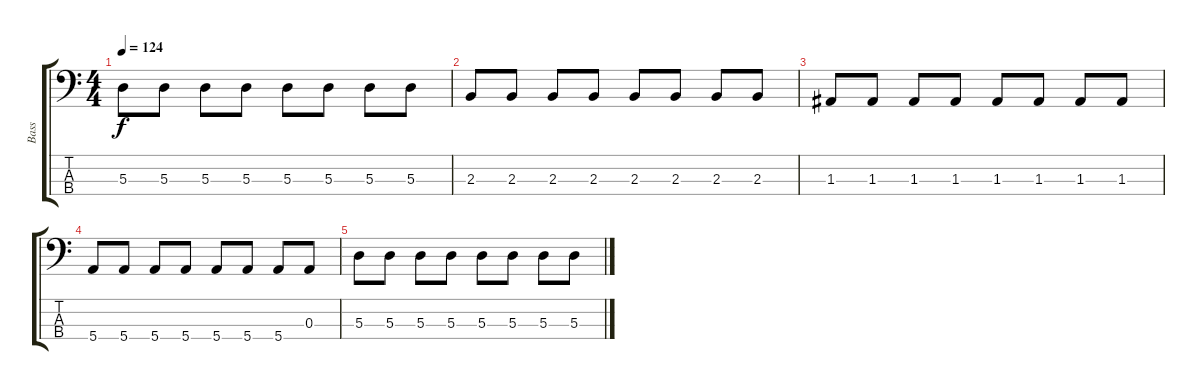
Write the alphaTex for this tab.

\track ("Bass" "Bass") {instrument electricbasspick}
\staff {score tabs}
\tuning (G2 D2 A1 E1) {hide}
\ts (4 4)
\tempo 124
\clef f4
\ks c
5.3.8{dy f} 5.3.8 5.3.8 5.3.8 5.3.8 5.3.8 5.3.8 5.3.8 |
2.3.8 2.3.8 2.3.8 2.3.8 2.3.8 2.3.8 2.3.8 2.3.8 |
1.3.8 1.3.8 1.3.8 1.3.8 1.3.8 1.3.8 1.3.8 1.3.8 |
5.4.8 5.4.8 5.4.8 5.4.8 5.4.8 5.4.8 5.4.8 0.3.8 |
5.3.8 5.3.8 5.3.8 5.3.8 5.3.8 5.3.8 5.3.8 5.3.8
